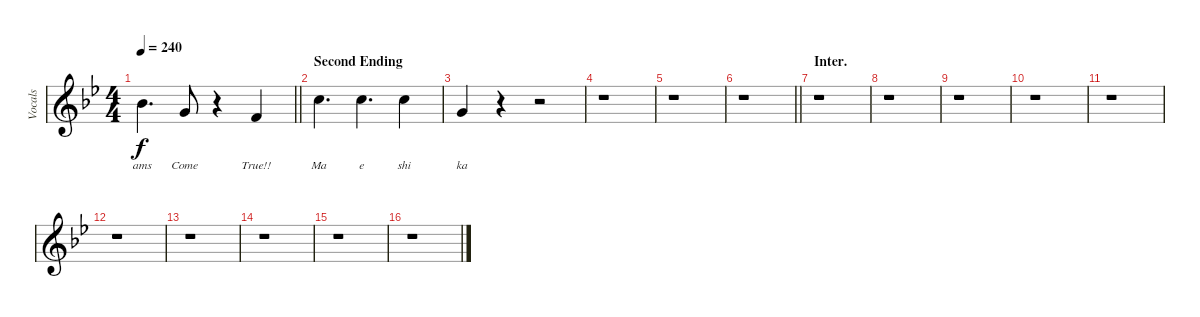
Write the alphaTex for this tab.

\track ("Vocals" "Vocals") {instrument cello}
\staff {score}
\tuning (E4 B3 G3 D3 A2 E2 B1) {hide}
\ts (4 4)
\tempo 240
\clef g2
\barLineRight lightlight
\ks bb
6.1.4{d lyrics (0 "ams") lyrics (1 "") lyrics (2 "") lyrics (3 "") lyrics (4 "") dy f} 3.1.8{lyrics (0 "Come") lyrics (1 "") lyrics (2 "") lyrics (3 "") lyrics (4 "")} r.4 1.1.4{lyrics (0 "True!!") lyrics (1 "") lyrics (2 "") lyrics (3 "") lyrics (4 "")} |
\section ("" "Second Ending")
8.1.4{d lyrics (0 "Ma") lyrics (1 "") lyrics (2 "") lyrics (3 "") lyrics (4 "")} 8.1.4{d lyrics (0 "e") lyrics (1 "") lyrics (2 "") lyrics (3 "") lyrics (4 "")} 8.1.4{lyrics (0 "shi") lyrics (1 "") lyrics (2 "") lyrics (3 "") lyrics (4 "")} |
3.1.4{lyrics (0 "ka") lyrics (1 "") lyrics (2 "") lyrics (3 "") lyrics (4 "")} r.4 r.2 |
r.1 |
r.1 |
\barLineRight lightlight
r.1 |
\section ("" "Inter.")
r.1 |
r.1 |
r.1 |
r.1 |
r.1 |
r.1 |
r.1 |
r.1 |
r.1 |
r.1
